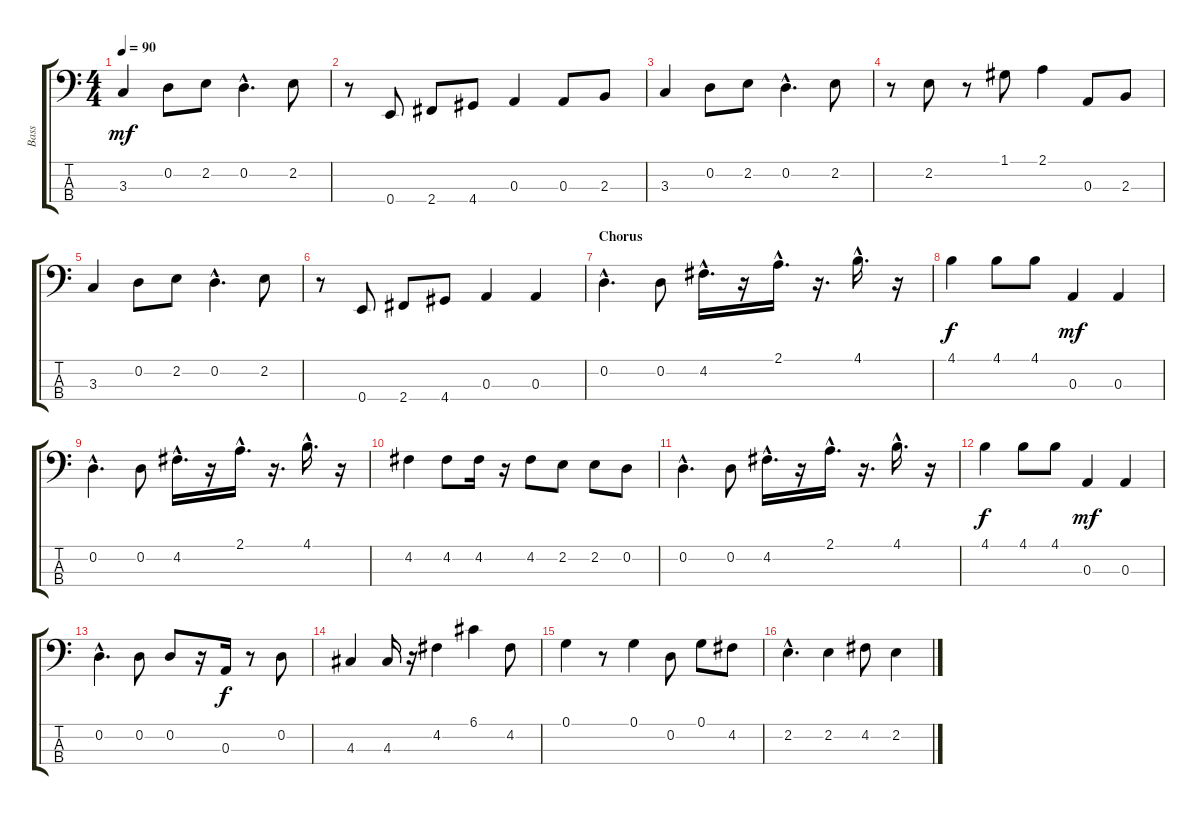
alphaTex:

\track ("Bass" "Bass") {instrument electricbassfinger}
\staff {score tabs}
\tuning (G2 D2 A1 E1) {hide}
\ts (4 4)
\tempo 90
\clef f4
\ks c
3.3.4{dy mf} 0.2.8 2.2.8 0.2{hac}.4{d} 2.2.8 |
r.8 0.4.8 2.4.8 4.4.8 0.3.4 0.3.8 2.3.8 |
3.3.4 0.2.8 2.2.8 0.2{hac}.4{d} 2.2.8 |
r.8 2.2.8 r.8 1.1.8 2.1.4 0.3.8 2.3.8 |
3.3.4 0.2.8 2.2.8 0.2{hac}.4{d} 2.2.8 |
r.8 0.4.8 2.4.8 4.4.8 0.3.4 0.3.4 |
\section ("" "Chorus")
0.2{hac}.4{d} 0.2.8 4.2{hac}.16{d} r.16 2.1{hac}.16{d} r.16{d} 4.1{hac}.16{d} r.16 |
4.1.4{dy f} 4.1.8 4.1.8 0.3.4{dy mf} 0.3.4 |
0.2{hac}.4{d} 0.2.8 4.2{hac}.16{d} r.16 2.1{hac}.16{d} r.16{d} 4.1{hac}.16{d} r.16 |
4.2.4 4.2.8 4.2.16 r.16 4.2.8 2.2.8 2.2.8 0.2.8 |
0.2{hac}.4{d} 0.2.8 4.2{hac}.16{d} r.16 2.1{hac}.16{d} r.16{d} 4.1{hac}.16{d} r.16 |
4.1.4{dy f} 4.1.8 4.1.8 0.3.4{dy mf} 0.3.4 |
0.2{hac}.4{d} 0.2.8 0.2.8 r.16 0.3.16{dy f} r.8 0.2.8 |
4.3.4 4.3.16 r.16 4.2.4 6.1.4 4.2.8 |
0.1.4 r.8 0.1.4 0.2.8 0.1.8 4.2.8 |
2.2{hac}.4{d} 2.2.4 4.2.8 2.2.4
